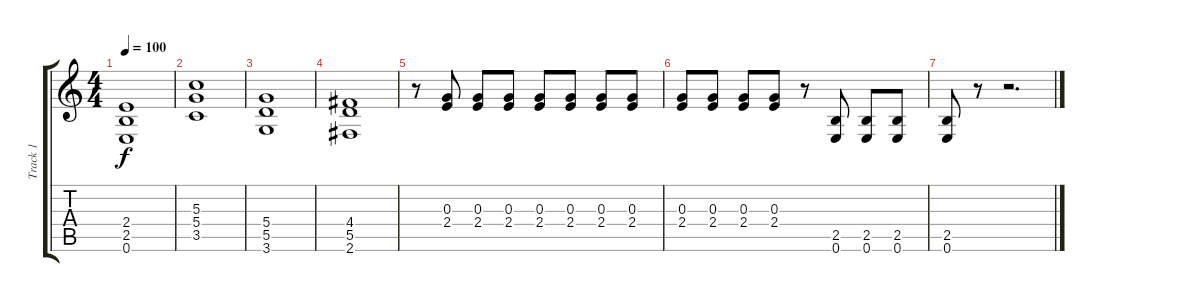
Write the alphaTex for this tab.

\track ("Track 1" "Track 1") {instrument distortionguitar}
\staff {score tabs}
\tuning (E4 B3 G3 D3 A2 E2) {hide}
\ts (4 4)
\tempo 100
\clef g2
\ks c
(2.4 2.5 0.6).1{dy f} |
(5.3 5.4 3.5).1 |
(5.4 5.5 3.6).1 |
(4.4 5.5 2.6).1 |
r.8 (0.3 2.4).8 (0.3 2.4).8 (0.3 2.4).8 (0.3 2.4).8 (0.3 2.4).8 (0.3 2.4).8 (0.3 2.4).8 |
(0.3 2.4).8 (0.3 2.4).8 (0.3 2.4).8 (0.3 2.4).8 r.8 (2.5 0.6).8 (2.5 0.6).8 (2.5 0.6).8 |
(2.5 0.6).8 r.8 r.2{d}
